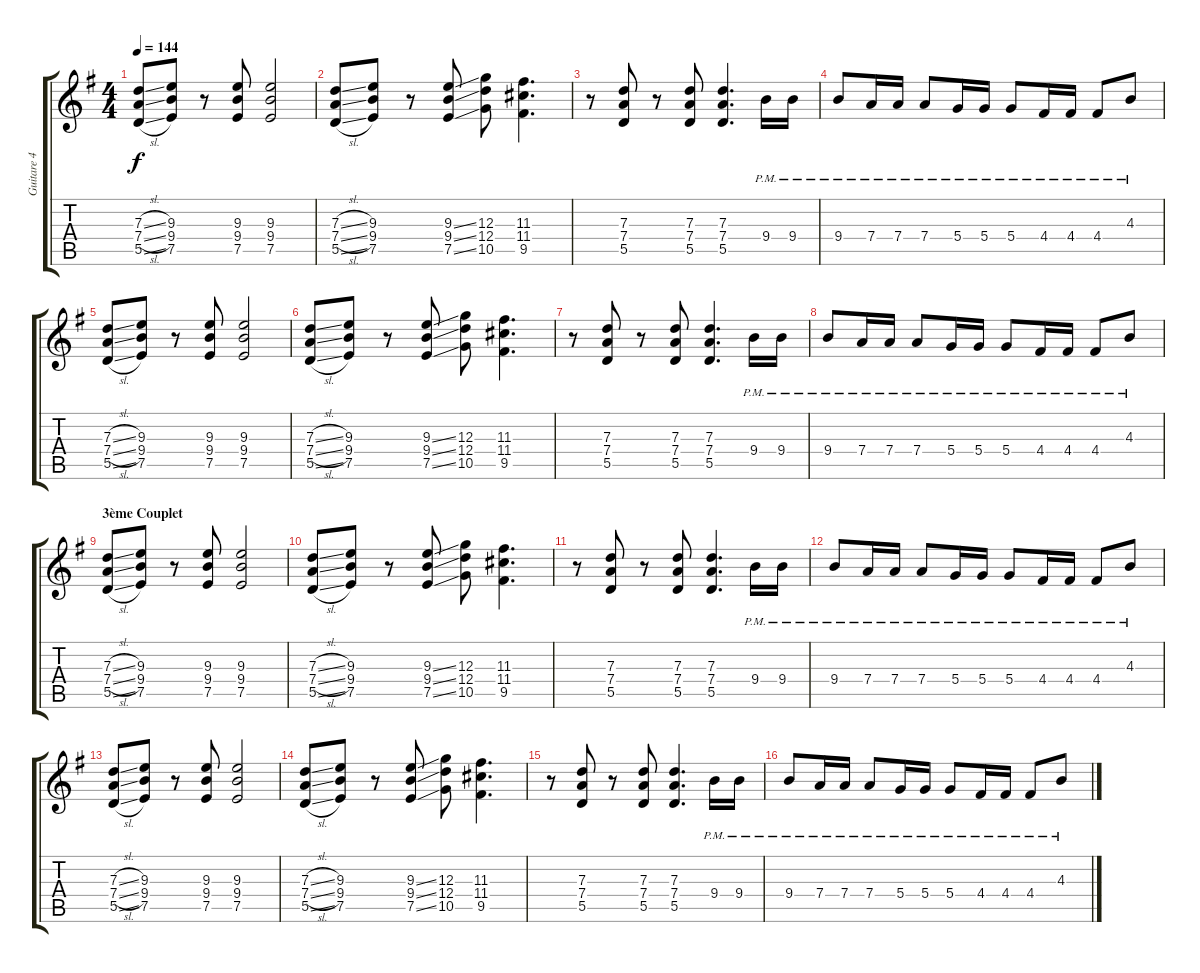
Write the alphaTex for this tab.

\track ("Guitare 4" "Guitare 4") {instrument distortionguitar}
\staff {score tabs}
\tuning (E4 B3 G3 D3 A2 E2) {hide}
\ts (4 4)
\tempo 144
\clef g2
\ks g
(7.3{sl} 7.4{sl} 5.5{sl}).8{dy f} (9.3 9.4 7.5).8 r.8 (9.3 9.4 7.5).8 (9.3 9.4 7.5).2 |
(7.3{sl} 7.4{sl} 5.5{sl}).8 (9.3 9.4 7.5).8 r.8 (9.3{ss} 9.4{ss} 7.5{ss}).8 (12.3 12.4 10.5).8 (11.3 11.4 9.5).4{d} |
r.8 (7.3 7.4 5.5).8 r.8 (7.3 7.4 5.5).8 (7.3 7.4 5.5).4{d} 9.4{pm}.16 9.4{pm}.16 |
9.4{pm}.8 7.4{pm}.16 7.4{pm}.16 7.4{pm}.8 5.4{pm}.16 5.4{pm}.16 5.4{pm}.8 4.4{pm}.16 4.4{pm}.16 4.4{pm}.8 4.3{pm}.8 |
(7.3{sl} 7.4{sl} 5.5{sl}).8 (9.3 9.4 7.5).8 r.8 (9.3 9.4 7.5).8 (9.3 9.4 7.5).2 |
(7.3{sl} 7.4{sl} 5.5{sl}).8 (9.3 9.4 7.5).8 r.8 (9.3{ss} 9.4{ss} 7.5{ss}).8 (12.3 12.4 10.5).8 (11.3 11.4 9.5).4{d} |
r.8 (7.3 7.4 5.5).8 r.8 (7.3 7.4 5.5).8 (7.3 7.4 5.5).4{d} 9.4{pm}.16 9.4{pm}.16 |
9.4{pm}.8 7.4{pm}.16 7.4{pm}.16 7.4{pm}.8 5.4{pm}.16 5.4{pm}.16 5.4{pm}.8 4.4{pm}.16 4.4{pm}.16 4.4{pm}.8 4.3{pm}.8 |
\section ("" "3ème Couplet")
(7.3{sl} 7.4{sl} 5.5{sl}).8 (9.3 9.4 7.5).8 r.8 (9.3 9.4 7.5).8 (9.3 9.4 7.5).2 |
(7.3{sl} 7.4{sl} 5.5{sl}).8 (9.3 9.4 7.5).8 r.8 (9.3{ss} 9.4{ss} 7.5{ss}).8 (12.3 12.4 10.5).8 (11.3 11.4 9.5).4{d} |
r.8 (7.3 7.4 5.5).8 r.8 (7.3 7.4 5.5).8 (7.3 7.4 5.5).4{d} 9.4{pm}.16 9.4{pm}.16 |
9.4{pm}.8 7.4{pm}.16 7.4{pm}.16 7.4{pm}.8 5.4{pm}.16 5.4{pm}.16 5.4{pm}.8 4.4{pm}.16 4.4{pm}.16 4.4{pm}.8 4.3{pm}.8 |
(7.3{sl} 7.4{sl} 5.5{sl}).8 (9.3 9.4 7.5).8 r.8 (9.3 9.4 7.5).8 (9.3 9.4 7.5).2 |
(7.3{sl} 7.4{sl} 5.5{sl}).8 (9.3 9.4 7.5).8 r.8 (9.3{ss} 9.4{ss} 7.5{ss}).8 (12.3 12.4 10.5).8 (11.3 11.4 9.5).4{d} |
r.8 (7.3 7.4 5.5).8 r.8 (7.3 7.4 5.5).8 (7.3 7.4 5.5).4{d} 9.4{pm}.16 9.4{pm}.16 |
9.4{pm}.8 7.4{pm}.16 7.4{pm}.16 7.4{pm}.8 5.4{pm}.16 5.4{pm}.16 5.4{pm}.8 4.4{pm}.16 4.4{pm}.16 4.4{pm}.8 4.3{pm}.8
